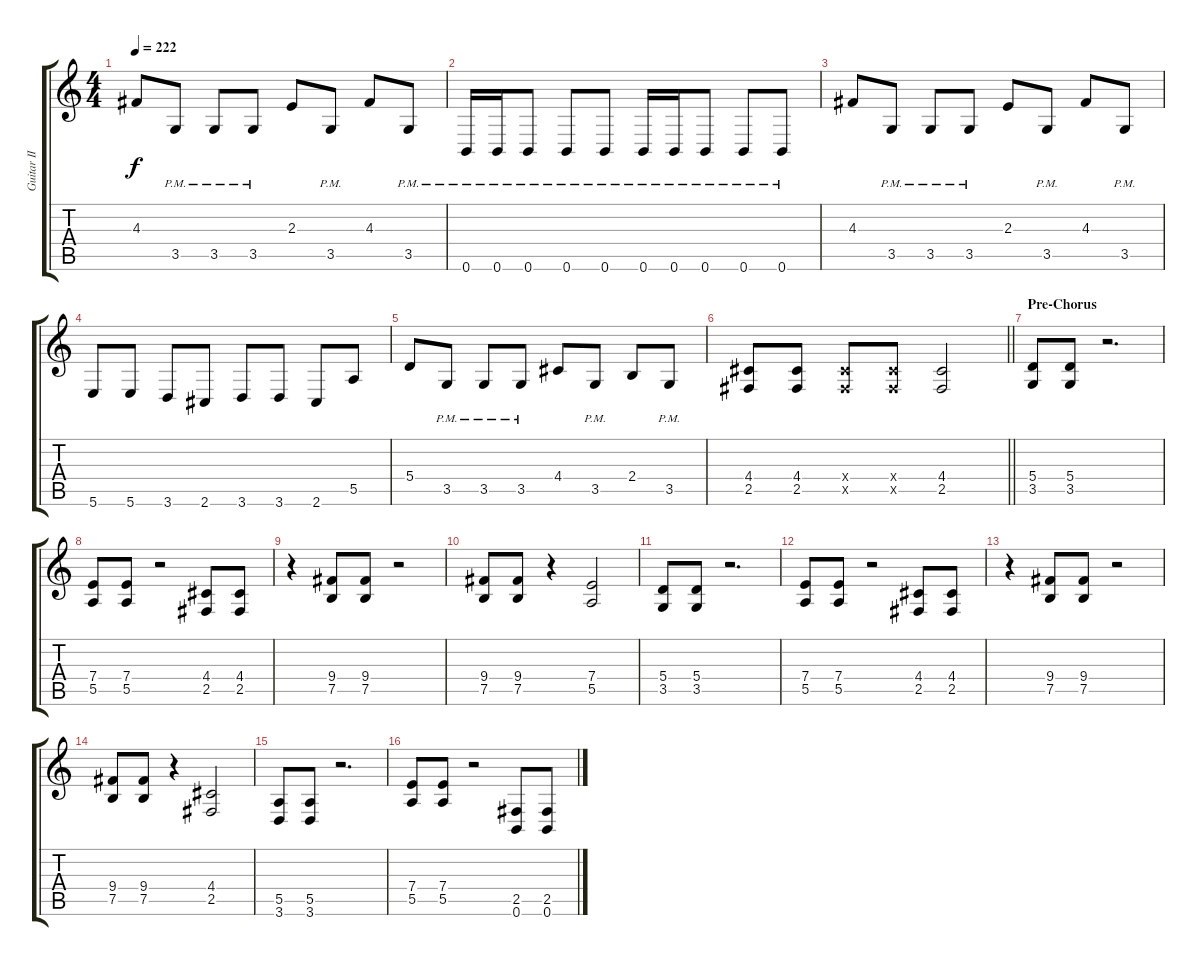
\track ("Guitar II" "Guitar II") {instrument distortionguitar}
\staff {score tabs}
\tuning (B3 Gb3 D3 A2 E2 B1) {hide}
\ts (4 4)
\tempo 222
\clef g2
\ks c
4.3.8{dy f} 3.5{pm}.8 3.5{pm}.8 3.5{pm}.8 2.3.8 3.5{pm}.8 4.3.8 3.5{pm}.8 |
0.6{pm}.16 0.6{pm}.16 0.6{pm}.8 0.6{pm}.8 0.6{pm}.8 0.6{pm}.16 0.6{pm}.16 0.6{pm}.8 0.6{pm}.8 0.6{pm}.8 |
4.3.8 3.5{pm}.8 3.5{pm}.8 3.5{pm}.8 2.3.8 3.5{pm}.8 4.3.8 3.5{pm}.8 |
5.6.8 5.6.8 3.6.8 2.6.8 3.6.8 3.6.8 2.6.8 5.5.8 |
5.4.8 3.5{pm}.8 3.5{pm}.8 3.5{pm}.8 4.4.8 3.5{pm}.8 2.4.8 3.5{pm}.8 |
\barLineRight lightlight
(4.4 2.5).8 (4.4 2.5).8 (4.4{x} 2.5{x}).8 (4.4{x} 2.5{x}).8 (4.4 2.5).2 |
\section ("" "Pre-Chorus")
(5.4 3.5).8 (5.4 3.5).8 r.2{d} |
(7.4 5.5).8 (7.4 5.5).8 r.2 (4.4 2.5).8 (4.4 2.5).8 |
r.4 (9.4 7.5).8 (9.4 7.5).8 r.2 |
(9.4 7.5).8 (9.4 7.5).8 r.4 (7.4 5.5).2 |
(5.4 3.5).8 (5.4 3.5).8 r.2{d} |
(7.4 5.5).8 (7.4 5.5).8 r.2 (4.4 2.5).8 (4.4 2.5).8 |
r.4 (9.4 7.5).8 (9.4 7.5).8 r.2 |
(9.4 7.5).8 (9.4 7.5).8 r.4 (4.4 2.5).2 |
(5.5 3.6).8 (5.5 3.6).8 r.2{d} |
(7.4 5.5).8 (7.4 5.5).8 r.2 (2.5 0.6).8 (2.5 0.6).8
